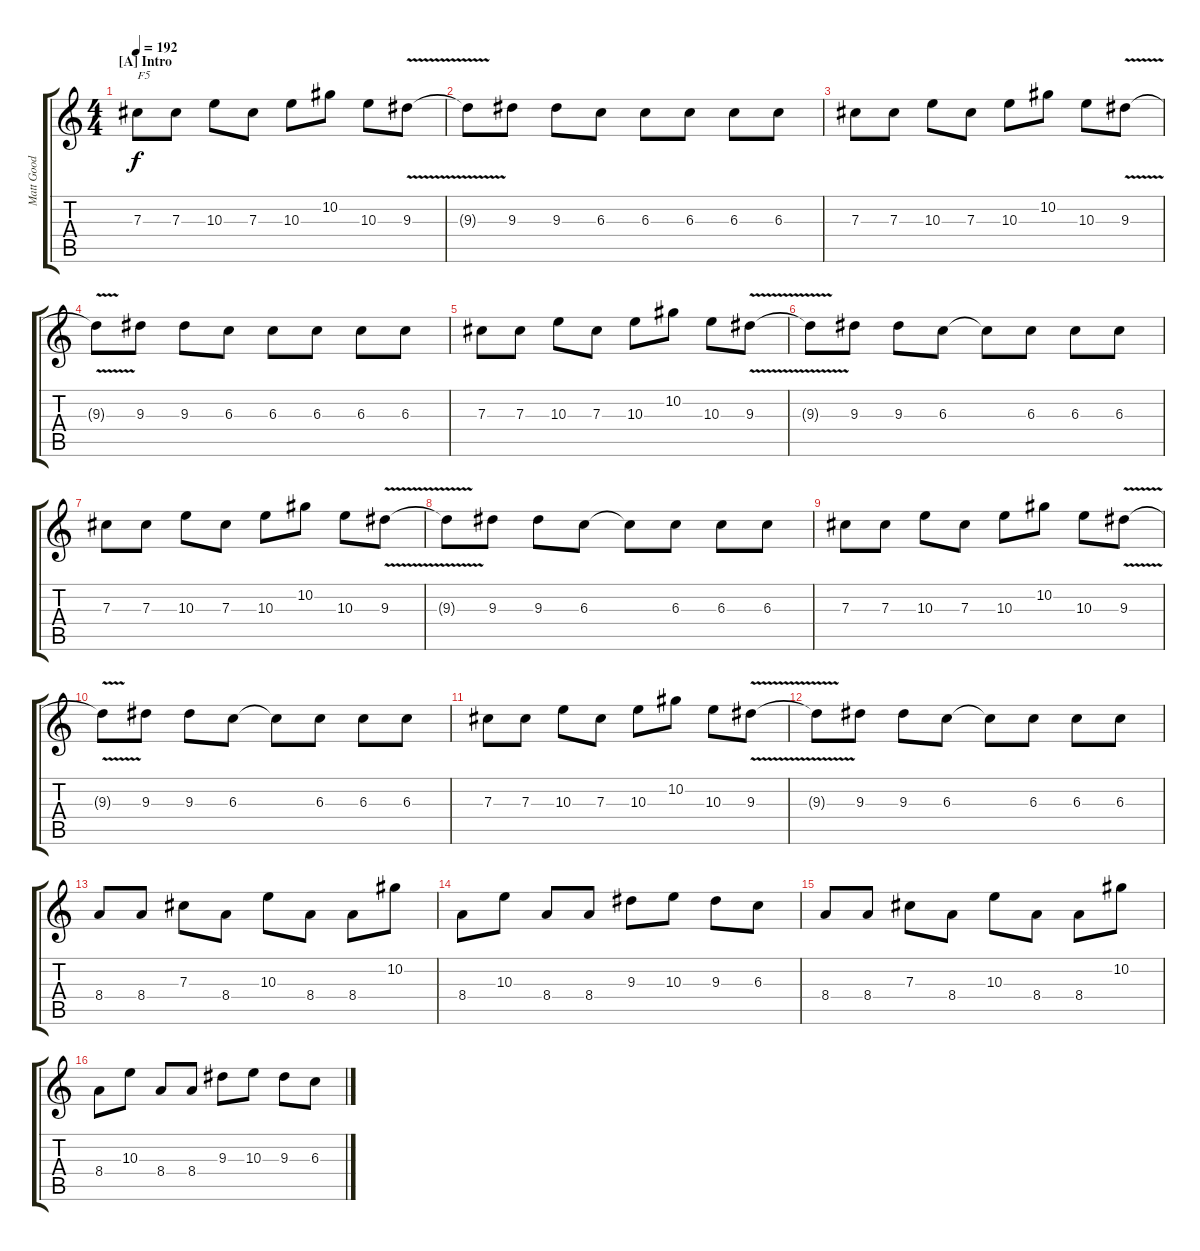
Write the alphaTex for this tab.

\track ("Matt Good" "Matt Good") {instrument distortionguitar}
\staff {score tabs}
\tuning (Eb4 Bb3 Gb3 Db3 Ab2 Db2) {hide}
\ts (4 4)
\section ("" "[A] Intro")
\tempo 192
\clef g2
\ks c
7.3.8{txt "F5" dy f instrument distortionguitar} 7.3.8 10.3.8 7.3.8 10.3.8 10.2.8 10.3.8 9.3{v}.8 |
9.3{t}.8 9.3.8 9.3.8 6.3.8 6.3.8 6.3.8 6.3.8 6.3.8 |
7.3.8 7.3.8 10.3.8 7.3.8 10.3.8 10.2.8 10.3.8 9.3{v}.8 |
9.3{t}.8 9.3.8 9.3.8 6.3.8 6.3.8 6.3.8 6.3.8 6.3.8 |
7.3.8 7.3.8 10.3.8 7.3.8 10.3.8 10.2.8 10.3.8 9.3{v}.8 |
9.3{t}.8 9.3.8 9.3.8 6.3.8 6.3{t}.8 6.3.8 6.3.8 6.3.8 |
7.3.8 7.3.8 10.3.8 7.3.8 10.3.8 10.2.8 10.3.8 9.3{v}.8 |
9.3{t}.8 9.3.8 9.3.8 6.3.8 6.3{t}.8 6.3.8 6.3.8 6.3.8 |
7.3.8 7.3.8 10.3.8 7.3.8 10.3.8 10.2.8 10.3.8 9.3{v}.8 |
9.3{t}.8 9.3.8 9.3.8 6.3.8 6.3{t}.8 6.3.8 6.3.8 6.3.8 |
7.3.8 7.3.8 10.3.8 7.3.8 10.3.8 10.2.8 10.3.8 9.3{v}.8 |
9.3{t}.8 9.3.8 9.3.8 6.3.8 6.3{t}.8 6.3.8 6.3.8 6.3.8 |
8.4.8 8.4.8 7.3.8 8.4.8 10.3.8 8.4.8 8.4.8 10.2.8 |
8.4.8 10.3.8 8.4.8 8.4.8 9.3.8 10.3.8 9.3.8 6.3.8 |
8.4.8 8.4.8 7.3.8 8.4.8 10.3.8 8.4.8 8.4.8 10.2.8 |
8.4.8 10.3.8 8.4.8 8.4.8 9.3.8 10.3.8 9.3.8 6.3.8
